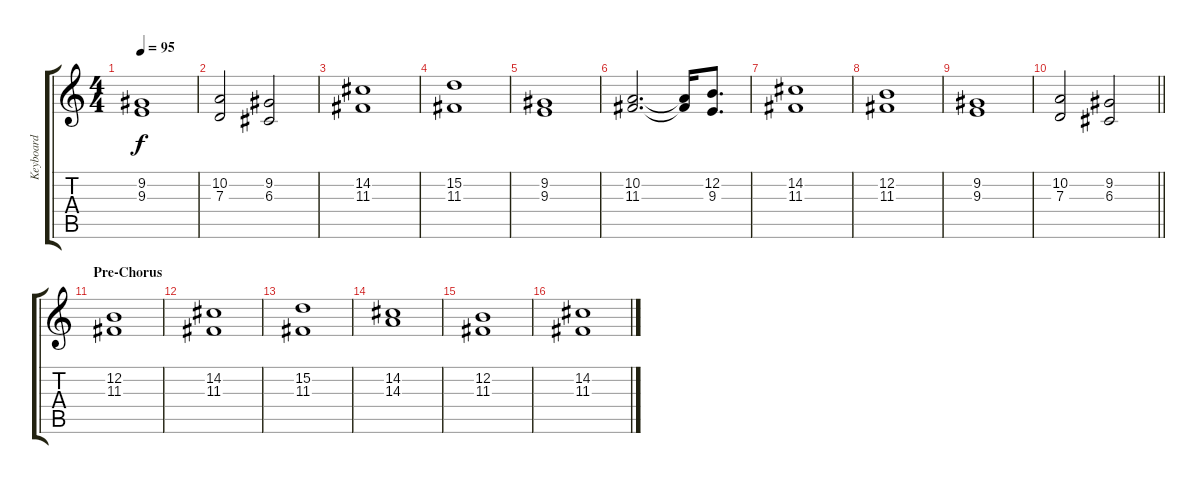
\track ("Keyboard" "Keyboard") {instrument choiraahs}
\staff {score tabs}
\tuning (E4 B3 G3 D3 A2 E2) {hide}
\ts (4 4)
\tempo 95
\clef g2
\ks c
(9.2 9.3).1{dy f} |
(10.2 7.3).2 (9.2 6.3).2 |
(14.2 11.3).1 |
(15.2 11.3).1 |
(9.2 9.3).1 |
(10.2 11.3).2{d} (10.2{t} 11.3{t}).16 (12.2 9.3).8{d} |
(14.2 11.3).1 |
(12.2 11.3).1 |
(9.2 9.3).1 |
\barLineRight lightlight
(10.2 7.3).2 (9.2 6.3).2 |
\section ("" "Pre-Chorus")
(12.2 11.3).1 |
(14.2 11.3).1 |
(15.2 11.3).1 |
(14.2 14.3).1 |
(12.2 11.3).1 |
(14.2 11.3).1
